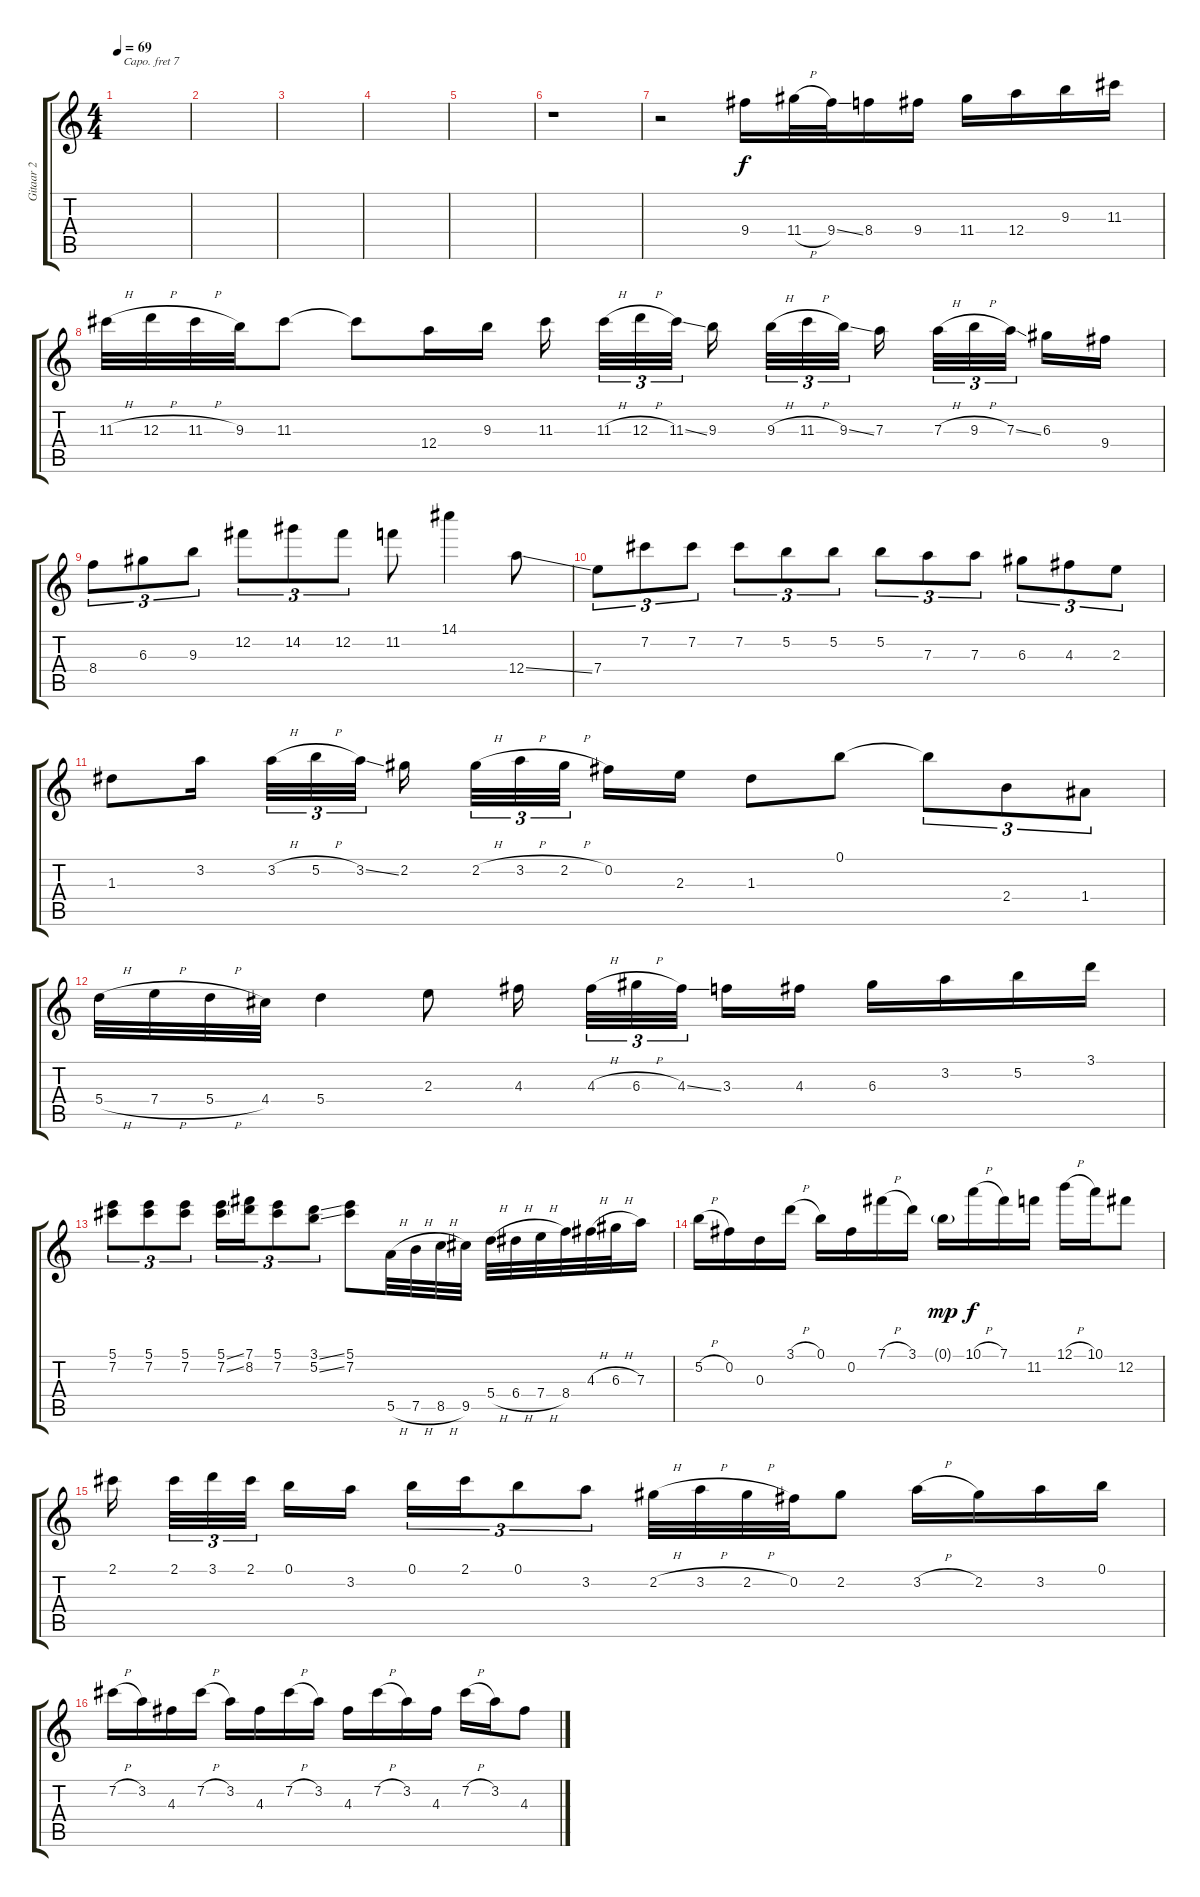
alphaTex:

\track ("Gitaar 2" "Gitaar 2") {instrument acousticguitarnylon}
\staff {score tabs}
\capo 7
\tuning (E4 B3 G3 D3 A2 E2) {hide}
\ts (4 4)
\tempo 69
\clef g2
\ks c
|
|
|
|
|
r.1 |
r.2 9.4.16 11.4{h}.32 9.4{ss}.32 8.4.16 9.4.16 11.4.16 12.4.16 9.3.16 11.3.16 |
11.3{h}.32 12.3{h}.32 11.3{h}.32 9.3.32 11.3.8 11.3{t}.8 12.4.16 9.3.16 11.3.16 11.3{h}.32{tu (3 2)} 12.3{h}.32{tu (3 2)} 11.3{ss}.32{tu (3 2)} 9.3.16 9.3{h}.32{tu (3 2)} 11.3{h}.32{tu (3 2)} 9.3{ss}.32{tu (3 2)} 7.3.16 7.3{h}.32{tu (3 2)} 9.3{h}.32{tu (3 2)} 7.3{ss}.32{tu (3 2)} 6.3.16 9.4.16 |
8.4.8{tu (3 2)} 6.3.8{tu (3 2)} 9.3.8{tu (3 2)} 12.2.8{tu (3 2)} 14.2.8{tu (3 2)} 12.2.8{tu (3 2)} 11.2.8 14.1.4 12.4{ss}.8 |
7.4.8{tu (3 2)} 7.2.8{tu (3 2)} 7.2.8{tu (3 2)} 7.2.8{tu (3 2)} 5.2.8{tu (3 2)} 5.2.8{tu (3 2)} 5.2.8{tu (3 2)} 7.3.8{tu (3 2)} 7.3.8{tu (3 2)} 6.3.8{tu (3 2)} 4.3.8{tu (3 2)} 2.3.8{tu (3 2)} |
1.3.8 3.2.16 3.2{h}.32{tu (3 2)} 5.2{h}.32{tu (3 2)} 3.2{ss}.32{tu (3 2)} 2.2.16 2.2{h}.32{tu (3 2)} 3.2{h}.32{tu (3 2)} 2.2{h}.32{tu (3 2)} 0.2.16 2.3.16 1.3.8 0.1.8 0.1{t}.8{tu (3 2)} 2.4.8{tu (3 2)} 1.4.8{tu (3 2)} |
5.4{h}.32 7.4{h}.32 5.4{h}.32 4.4.32 5.4.4 2.3.8 4.3.16 4.3{h}.32{tu (3 2)} 6.3{h}.32{tu (3 2)} 4.3{ss}.32{tu (3 2)} 3.3.16 4.3.16 6.3.16 3.2.16 5.2.16 3.1.16 |
(5.1 7.2).8{tu (3 2)} (5.1 7.2).8{tu (3 2)} (5.1 7.2).8{tu (3 2)} (5.1{ss} 7.2{ss}).16{tu (3 2)} (7.1 8.2).16{tu (3 2)} (5.1 7.2).8{tu (3 2)} (3.1{ss} 5.2{ss}).8{tu (3 2)} (5.1 7.2).8 5.5{h}.32 7.5{h}.32 8.5{h}.32 9.5.32 5.4{h}.32 6.4{h}.32 7.4{h}.32 8.4.32 4.3{h}.32 6.3{h}.32 7.3.16 |
5.2{h}.16 0.2.16 0.3.16 3.1{h}.16 0.1.16 0.2.16 7.1{h}.16 3.1.16 0.1{g}.16{dy mp} 10.1{h}.16{dy f} 7.1.16 11.2.16 12.1{h}.16 10.1.16 12.2.8 |
2.1.16 2.1.32{tu (3 2)} 3.1.32{tu (3 2)} 2.1.32{tu (3 2)} 0.1.16 3.2.16 0.1.16{tu (3 2)} 2.1.16{tu (3 2)} 0.1.8{tu (3 2)} 3.2.8{tu (3 2)} 2.2{h}.32 3.2{h}.32 2.2{h}.32 0.2.32 2.2.8 3.2{h}.16 2.2.16 3.2.16 0.1.16 |
7.2{h}.16 3.2.16 4.3.16 7.2{h}.16 3.2.16 4.3.16 7.2{h}.16 3.2.16 4.3.16 7.2{h}.16 3.2.16 4.3.16 7.2{h}.16 3.2.16 4.3.8
